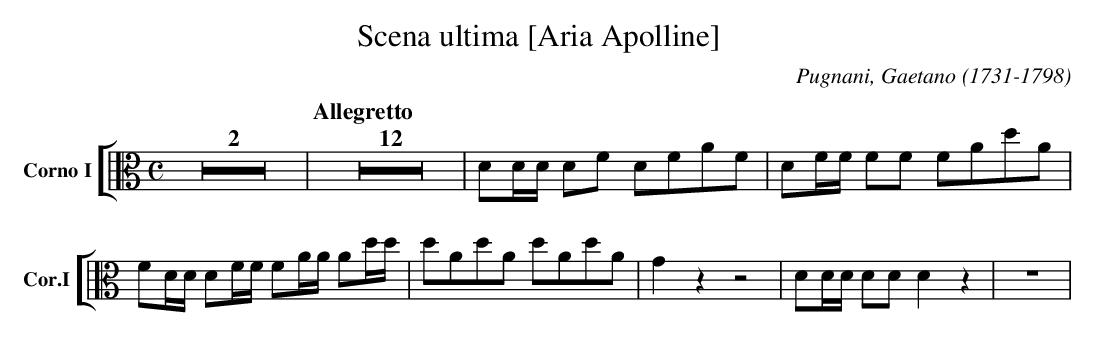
X:1
T:Scena ultima [Aria Apolline]
C:Pugnani, Gaetano (1731-1798)
M:C
L:1/4
K:C
V: 1 clef=alto name="Corno I" sname="Cor.I"
%%staves [( 1 )]
   Z2 | \
[Q:"Allegretto"] Z12 | D/2D/4D/4 D/2F/2 D/2F/2A/2F/2 | D/2F/4F/4 F/2F/2 F/2A/2d/2A/2 | \
   F/D//D// D/F//F// F/A//A// A/d//d// | d/A/d/A/ d/A/d/A/ | Gzz2 | D/2D/4D/4 D/D/ D z | Z | \
